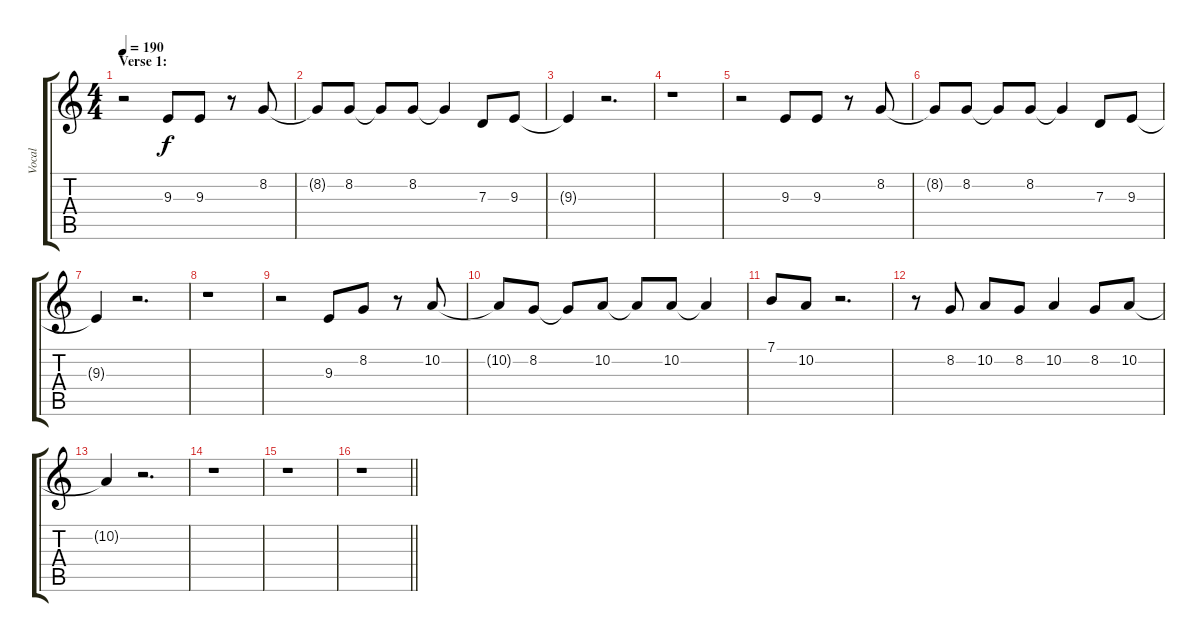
\track ("Vocal" "Vocal") {instrument oboe}
\staff {score tabs}
\tuning (E4 B3 G3 D3 A2 E2) {hide}
\ts (4 4)
\section ("" "Verse 1:")
\tempo 190
\clef g2
\ks c
r.2{dy f} 9.3.8 9.3.8 r.8 8.2.8 |
8.2{t}.8 8.2.8 8.2{t}.8 8.2.8 8.2{t}.4 7.3.8 9.3.8 |
9.3{t}.4 r.2{d} |
r.1 |
r.2 9.3.8 9.3.8 r.8 8.2.8 |
8.2{t}.8 8.2.8 8.2{t}.8 8.2.8 8.2{t}.4 7.3.8 9.3.8 |
9.3{t}.4 r.2{d} |
r.1 |
r.2 9.3.8 8.2.8 r.8 10.2.8 |
10.2{t}.8 8.2.8 8.2{t}.8 10.2.8 10.2{t}.8 10.2.8 10.2{t}.4 |
7.1.8 10.2.8 r.2{d} |
r.8 8.2.8 10.2.8 8.2.8 10.2.4 8.2.8 10.2.8 |
10.2{t}.4 r.2{d} |
r.1 |
r.1 |
\barLineRight lightlight
r.1
